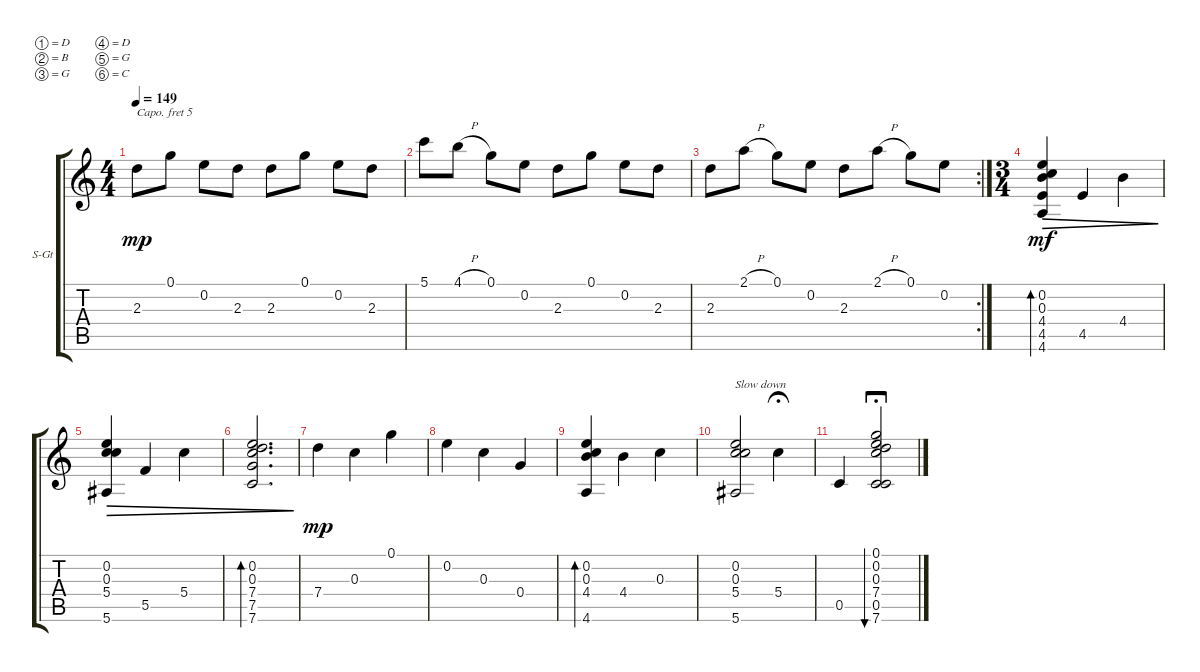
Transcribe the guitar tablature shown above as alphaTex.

\defaultSystemsLayout 4
\bracketExtendMode groupsimilarinstruments
\firstSystemTrackNameOrientation horizontal
\otherSystemsTrackNameOrientation horizontal
\track ("Guitar 1" "S-Gt") {instrument acousticguitarsteel}
\staff {score tabs}
\capo 5
\tuning (D4 B3 G3 D3 G2 C2)
\ts (4 4)
\tempo 149
\clef g2
\ks c
2.3.8{dy mp} 0.1.8 0.2.8 2.3.8 2.3.8 0.1.8 0.2.8 2.3.8 |
5.1.8 4.1{h}.8 0.1.8 0.2.8 2.3.8 0.1.8 0.2.8 2.3.8 |
\rc 2
2.3.8 2.1{h}.8 0.1.8 0.2.8 2.3.8 2.1{h}.8 0.1.8 0.2.8 |
\ts (3 4)
(4.6 4.5 4.4 0.3 0.2).4{bd 120 dec dy mf} 4.5.4{dec} 4.4.4{dec} |
(5.6 5.4 0.3 0.2).4{dec} 5.5.4{dec} 5.4.4{dec} |
(7.6 7.5 7.4 0.3 0.2).2{d bd 118 dec} |
7.4.4{dy mp} 0.3.4 0.1.4 |
0.2.4 0.3.4 0.4.4 |
(4.6 4.4 0.3 0.2).4{bd 116} 4.4.4 0.3.4 |
(5.6 5.4 0.3 0.2).2{txt "Slow down"} 5.4.4{fermata (medium 0.5)} |
0.5.4 (0.1 0.2 0.3 7.4 0.5 7.6).2{bu 141 fermata (long 1)}
